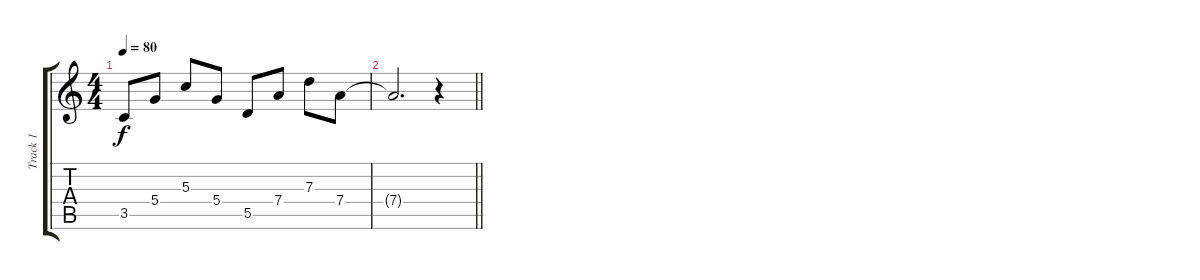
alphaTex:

\track ("Track 1" "Track 1") {instrument electricguitarclean}
\staff {score tabs}
\tuning (E4 B3 G3 D3 A2 E2) {hide}
\ts (4 4)
\tempo 80
\clef g2
\ks c
3.5.8{dy f} 5.4.8 5.3.8 5.4.8 5.5.8 7.4.8 7.3.8 7.4.8 |
\barLineRight lightlight
7.4{t}.2{d} r.4{instrument overdrivenguitar}
